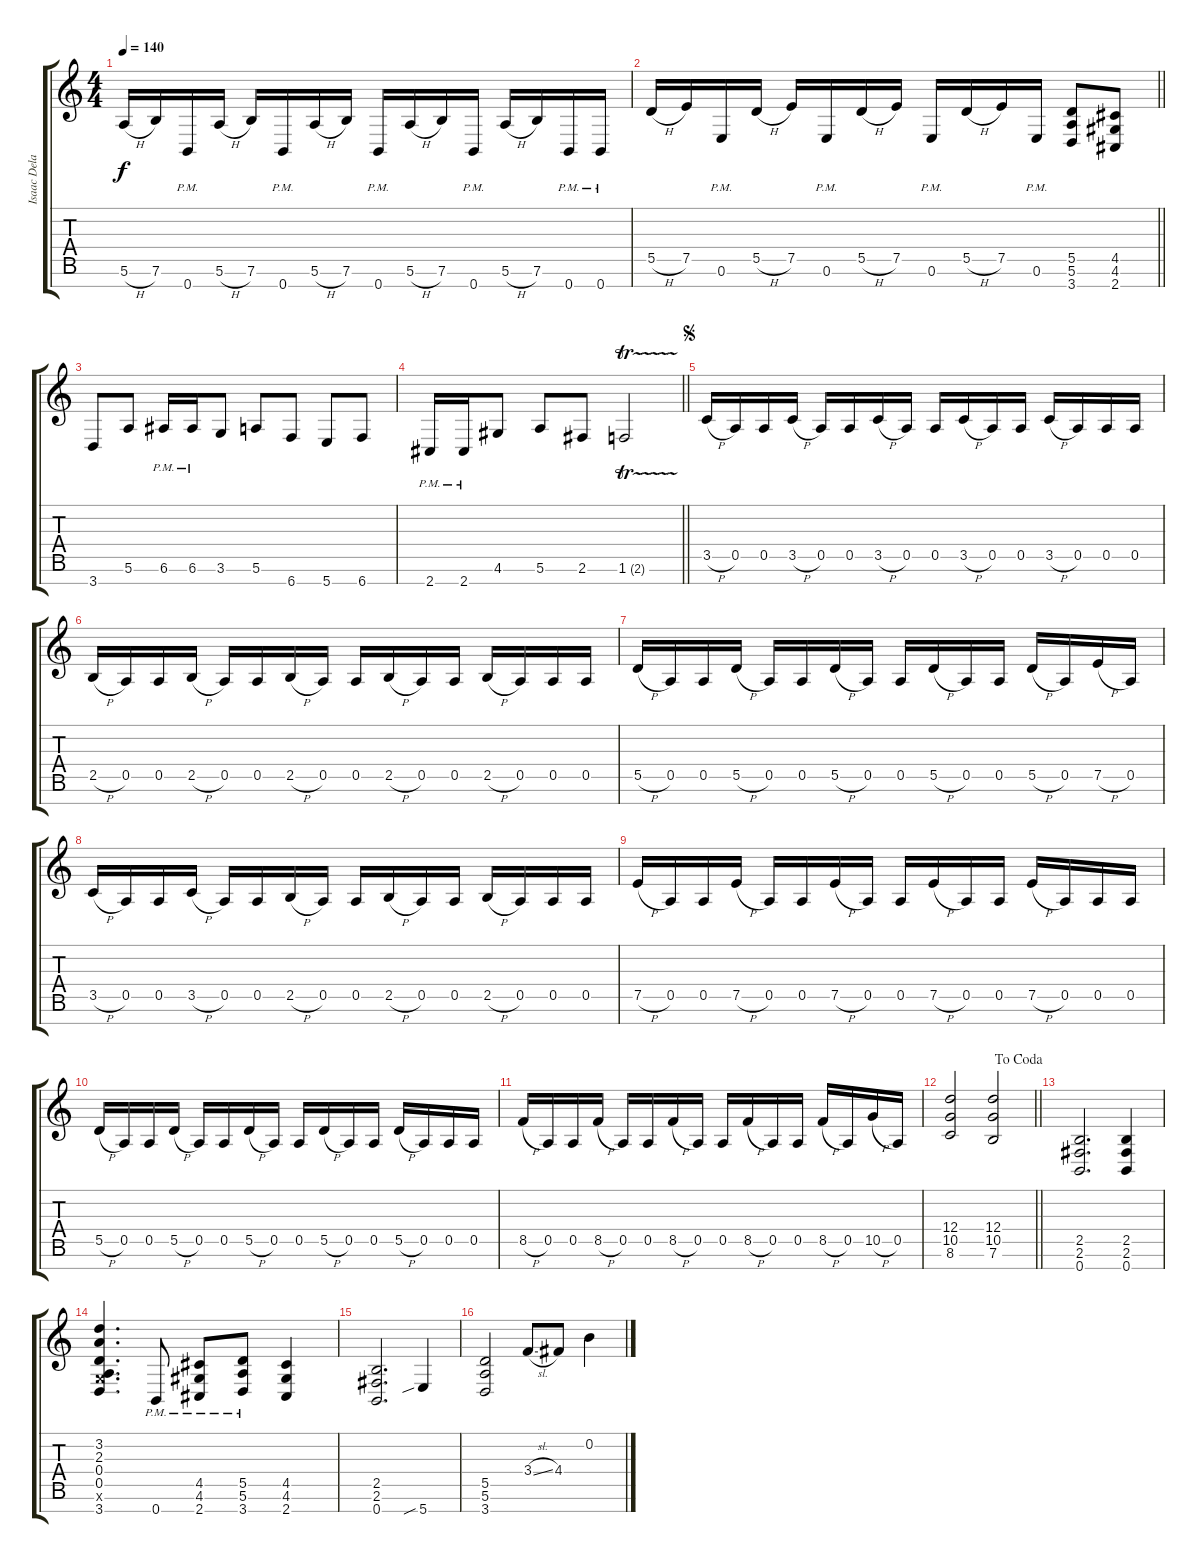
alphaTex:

\track ("Isaac Delahaye" "Isaac Dela") {instrument distortionguitar}
\staff {score tabs}
\tuning (E4 B3 G3 D3 A2 E2 B1) {hide}
\ts (4 4)
\tempo 140
\clef g2
\ks c
5.6{h}.16{dy f} 7.6.16 0.7{pm}.16 5.6{h}.16 7.6.16 0.7{pm}.16 5.6{h}.16 7.6.16 0.7{pm}.16 5.6{h}.16 7.6.16 0.7{pm}.16 5.6{h}.16 7.6.16 0.7{pm}.16 0.7{pm}.16 |
\barLineRight lightlight
5.5{h}.16 7.5.16 0.6{pm}.16 5.5{h}.16 7.5.16 0.6{pm}.16 5.5{h}.16 7.5.16 0.6{pm}.16 5.5{h}.16 7.5.16 0.6{pm}.16 (5.5 5.6 3.7).8 (4.5 4.6 2.7).8 |
3.7.8 5.6.8 6.6{pm}.16 6.6{pm}.16 3.6.8 5.6.8 6.7.8 5.7.8 6.7.8 |
\barLineRight lightlight
2.7{pm}.16 2.7{pm}.16 4.6.8 5.6.8 2.6.8 1.6{tr (2 32)}.2 |
\jump segno
3.5{h}.16 0.5.16 0.5.16 3.5{h}.16 0.5.16 0.5.16 3.5{h}.16 0.5.16 0.5.16 3.5{h}.16 0.5.16 0.5.16 3.5{h}.16 0.5.16 0.5.16 0.5.16 |
2.5{h}.16 0.5.16 0.5.16 2.5{h}.16 0.5.16 0.5.16 2.5{h}.16 0.5.16 0.5.16 2.5{h}.16 0.5.16 0.5.16 2.5{h}.16 0.5.16 0.5.16 0.5.16 |
5.5{h}.16 0.5.16 0.5.16 5.5{h}.16 0.5.16 0.5.16 5.5{h}.16 0.5.16 0.5.16 5.5{h}.16 0.5.16 0.5.16 5.5{h}.16 0.5.16 7.5{h}.16 0.5.16 |
3.5{h}.16 0.5.16 0.5.16 3.5{h}.16 0.5.16 0.5.16 2.5{h}.16 0.5.16 0.5.16 2.5{h}.16 0.5.16 0.5.16 2.5{h}.16 0.5.16 0.5.16 0.5.16 |
7.5{h}.16 0.5.16 0.5.16 7.5{h}.16 0.5.16 0.5.16 7.5{h}.16 0.5.16 0.5.16 7.5{h}.16 0.5.16 0.5.16 7.5{h}.16 0.5.16 0.5.16 0.5.16 |
5.5{h}.16 0.5.16 0.5.16 5.5{h}.16 0.5.16 0.5.16 5.5{h}.16 0.5.16 0.5.16 5.5{h}.16 0.5.16 0.5.16 5.5{h}.16 0.5.16 0.5.16 0.5.16 |
8.5{h}.16 0.5.16 0.5.16 8.5{h}.16 0.5.16 0.5.16 8.5{h}.16 0.5.16 0.5.16 8.5{h}.16 0.5.16 0.5.16 8.5{h}.16 0.5.16 10.5{h}.16 0.5.16 |
\jump dacoda
\barLineRight lightlight
(12.4 10.5 8.6).2 (12.4 10.5 7.6).2 |
(2.5 2.6 0.7).2{d} (2.5 2.6 0.7).4 |
(3.2 2.3 0.4 0.5 3.6{x} 3.7).4{d} 0.7{pm}.8 (4.5{pm} 4.6{pm} 2.7{pm}).8 (5.5{pm} 5.6{pm} 3.7{pm}).8 (4.5 4.6 2.7).4 |
(2.5 2.6 0.7).2{d} 5.7{sib}.4 |
(5.5 5.6 3.7).2 3.4{sl}.8 4.4.8 0.2.4
